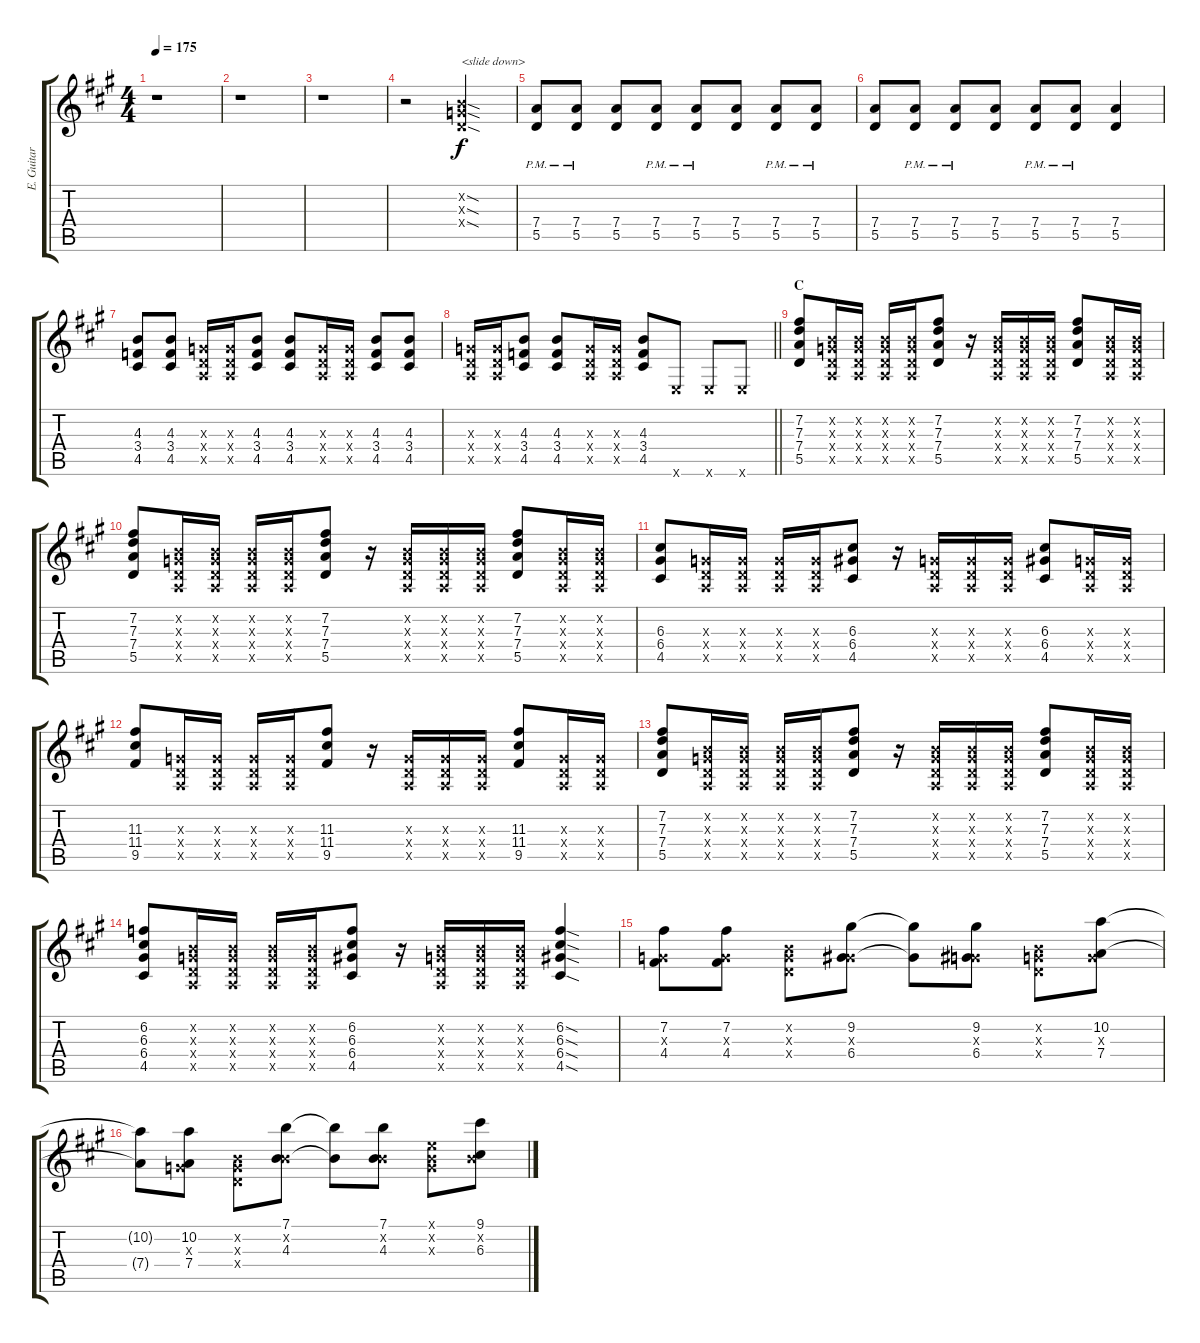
\track ("E. Guitar II" "E. Guitar ") {instrument overdrivenguitar}
\staff {score tabs}
\tuning (E4 B3 G3 D3 A2 E2) {hide}
\ts (4 4)
\tempo 175
\clef g2
\ks a
r.1{dy f} |
r.1 |
r.1 |
r.2 (0.2{sod x} 0.3{sod x} 0.4{sod x}).2{txt "<slide down>"} |
(7.4{pm} 5.5{pm}).8 (7.4{pm} 5.5{pm}).8 (7.4 5.5).8 (7.4{pm} 5.5{pm}).8 (7.4{pm} 5.5{pm}).8 (7.4 5.5).8 (7.4{pm} 5.5{pm}).8 (7.4{pm} 5.5{pm}).8 |
(7.4 5.5).8 (7.4{pm} 5.5{pm}).8 (7.4{pm} 5.5{pm}).8 (7.4 5.5).8 (7.4{pm} 5.5{pm}).8 (7.4{pm} 5.5{pm}).8 (7.4 5.5).4 |
(4.3 3.4 4.5).8 (4.3 3.4 4.5).8 (0.3{x} 0.4{x} 0.5{x}).16 (0.3{x} 0.4{x} 0.5{x}).16 (4.3 3.4 4.5).8 (4.3 3.4 4.5).8 (0.3{x} 0.4{x} 0.5{x}).16 (0.3{x} 0.4{x} 0.5{x}).16 (4.3 3.4 4.5).8 (4.3 3.4 4.5).8 |
\barLineRight lightlight
(0.3{x} 0.4{x} 0.5{x}).16 (0.3{x} 0.4{x} 0.5{x}).16 (4.3 3.4 4.5).8 (4.3 3.4 4.5).8 (0.3{x} 0.4{x} 0.5{x}).16 (0.3{x} 0.4{x} 0.5{x}).16 (4.3 3.4 4.5).8 0.6{x}.8 0.6{x}.8 0.6{x}.8 |
\section ("" "C")
(7.2 7.3 7.4 5.5).8 (0.2{x} 0.3{x} 0.4{x} 0.5{x}).16 (0.2{x} 0.3{x} 0.4{x} 0.5{x}).16 (0.2{x} 0.3{x} 0.4{x} 0.5{x}).16 (0.2{x} 0.3{x} 0.4{x} 0.5{x}).16 (7.2 7.3 7.4 5.5).8 r.16 (0.2{x} 0.3{x} 0.4{x} 0.5{x}).16 (0.2{x} 0.3{x} 0.4{x} 0.5{x}).16 (0.2{x} 0.3{x} 0.4{x} 0.5{x}).16 (7.2 7.3 7.4 5.5).8 (0.2{x} 0.3{x} 0.4{x} 0.5{x}).16 (0.2{x} 0.3{x} 0.4{x} 0.5{x}).16 |
(7.2 7.3 7.4 5.5).8 (0.2{x} 0.3{x} 0.4{x} 0.5{x}).16 (0.2{x} 0.3{x} 0.4{x} 0.5{x}).16 (0.2{x} 0.3{x} 0.4{x} 0.5{x}).16 (0.2{x} 0.3{x} 0.4{x} 0.5{x}).16 (7.2 7.3 7.4 5.5).8 r.16 (0.2{x} 0.3{x} 0.4{x} 0.5{x}).16 (0.2{x} 0.3{x} 0.4{x} 0.5{x}).16 (0.2{x} 0.3{x} 0.4{x} 0.5{x}).16 (7.2 7.3 7.4 5.5).8 (0.2{x} 0.3{x} 0.4{x} 0.5{x}).16 (0.2{x} 0.3{x} 0.4{x} 0.5{x}).16 |
(6.3 6.4 4.5).8 (0.3{x} 0.4{x} 0.5{x}).16 (0.3{x} 0.4{x} 0.5{x}).16 (0.3{x} 0.4{x} 0.5{x}).16 (0.3{x} 0.4{x} 0.5{x}).16 (6.3 6.4 4.5).8 r.16 (0.3{x} 0.4{x} 0.5{x}).16 (0.3{x} 0.4{x} 0.5{x}).16 (0.3{x} 0.4{x} 0.5{x}).16 (6.3 6.4 4.5).8 (0.3{x} 0.4{x} 0.5{x}).16 (0.3{x} 0.4{x} 0.5{x}).16 |
(11.3 11.4 9.5).8 (0.3{x} 0.4{x} 0.5{x}).16 (0.3{x} 0.4{x} 0.5{x}).16 (0.3{x} 0.4{x} 0.5{x}).16 (0.3{x} 0.4{x} 0.5{x}).16 (11.3 11.4 9.5).8 r.16 (0.3{x} 0.4{x} 0.5{x}).16 (0.3{x} 0.4{x} 0.5{x}).16 (0.3{x} 0.4{x} 0.5{x}).16 (11.3 11.4 9.5).8 (0.3{x} 0.4{x} 0.5{x}).16 (0.3{x} 0.4{x} 0.5{x}).16 |
(7.2 7.3 7.4 5.5).8 (0.2{x} 0.3{x} 0.4{x} 0.5{x}).16 (0.2{x} 0.3{x} 0.4{x} 0.5{x}).16 (0.2{x} 0.3{x} 0.4{x} 0.5{x}).16 (0.2{x} 0.3{x} 0.4{x} 0.5{x}).16 (7.2 7.3 7.4 5.5).8 r.16 (0.2{x} 0.3{x} 0.4{x} 0.5{x}).16 (0.2{x} 0.3{x} 0.4{x} 0.5{x}).16 (0.2{x} 0.3{x} 0.4{x} 0.5{x}).16 (7.2 7.3 7.4 5.5).8 (0.2{x} 0.3{x} 0.4{x} 0.5{x}).16 (0.2{x} 0.3{x} 0.4{x} 0.5{x}).16 |
(6.2 6.3 6.4 4.5).8 (0.2{x} 0.3{x} 0.4{x} 0.5{x}).16 (0.2{x} 0.3{x} 0.4{x} 0.5{x}).16 (0.2{x} 0.3{x} 0.4{x} 0.5{x}).16 (0.2{x} 0.3{x} 0.4{x} 0.5{x}).16 (6.2 6.3 6.4 4.5).8 r.16 (0.2{x} 0.3{x} 0.4{x} 0.5{x}).16 (0.2{x} 0.3{x} 0.4{x} 0.5{x}).16 (0.2{x} 0.3{x} 0.4{x} 0.5{x}).16 (6.2{sod} 6.3{sod} 6.4{sod} 4.5{sod}).4 |
(7.2 0.3{x} 4.4).8 (7.2 0.3{x} 4.4).8 (0.2{x} 0.3{x} 0.4{x}).8 (9.2 0.3{x} 6.4).8 (9.2{t} 6.4{t}).8 (9.2 0.3{x} 6.4).8 (0.2{x} 0.3{x} 0.4{x}).8 (10.2 0.3{x} 7.4).8 |
(10.2{t} 7.4{t}).8 (10.2 0.3{x} 7.4).8 (0.2{x} 0.3{x} 0.4{x}).8 (7.1 0.2{x} 4.3).8 (7.1{t} 4.3{t}).8 (7.1 0.2{x} 4.3).8 (0.1{x} 0.2{x} 0.3{x}).8 (9.1 0.2{x} 6.3).8
